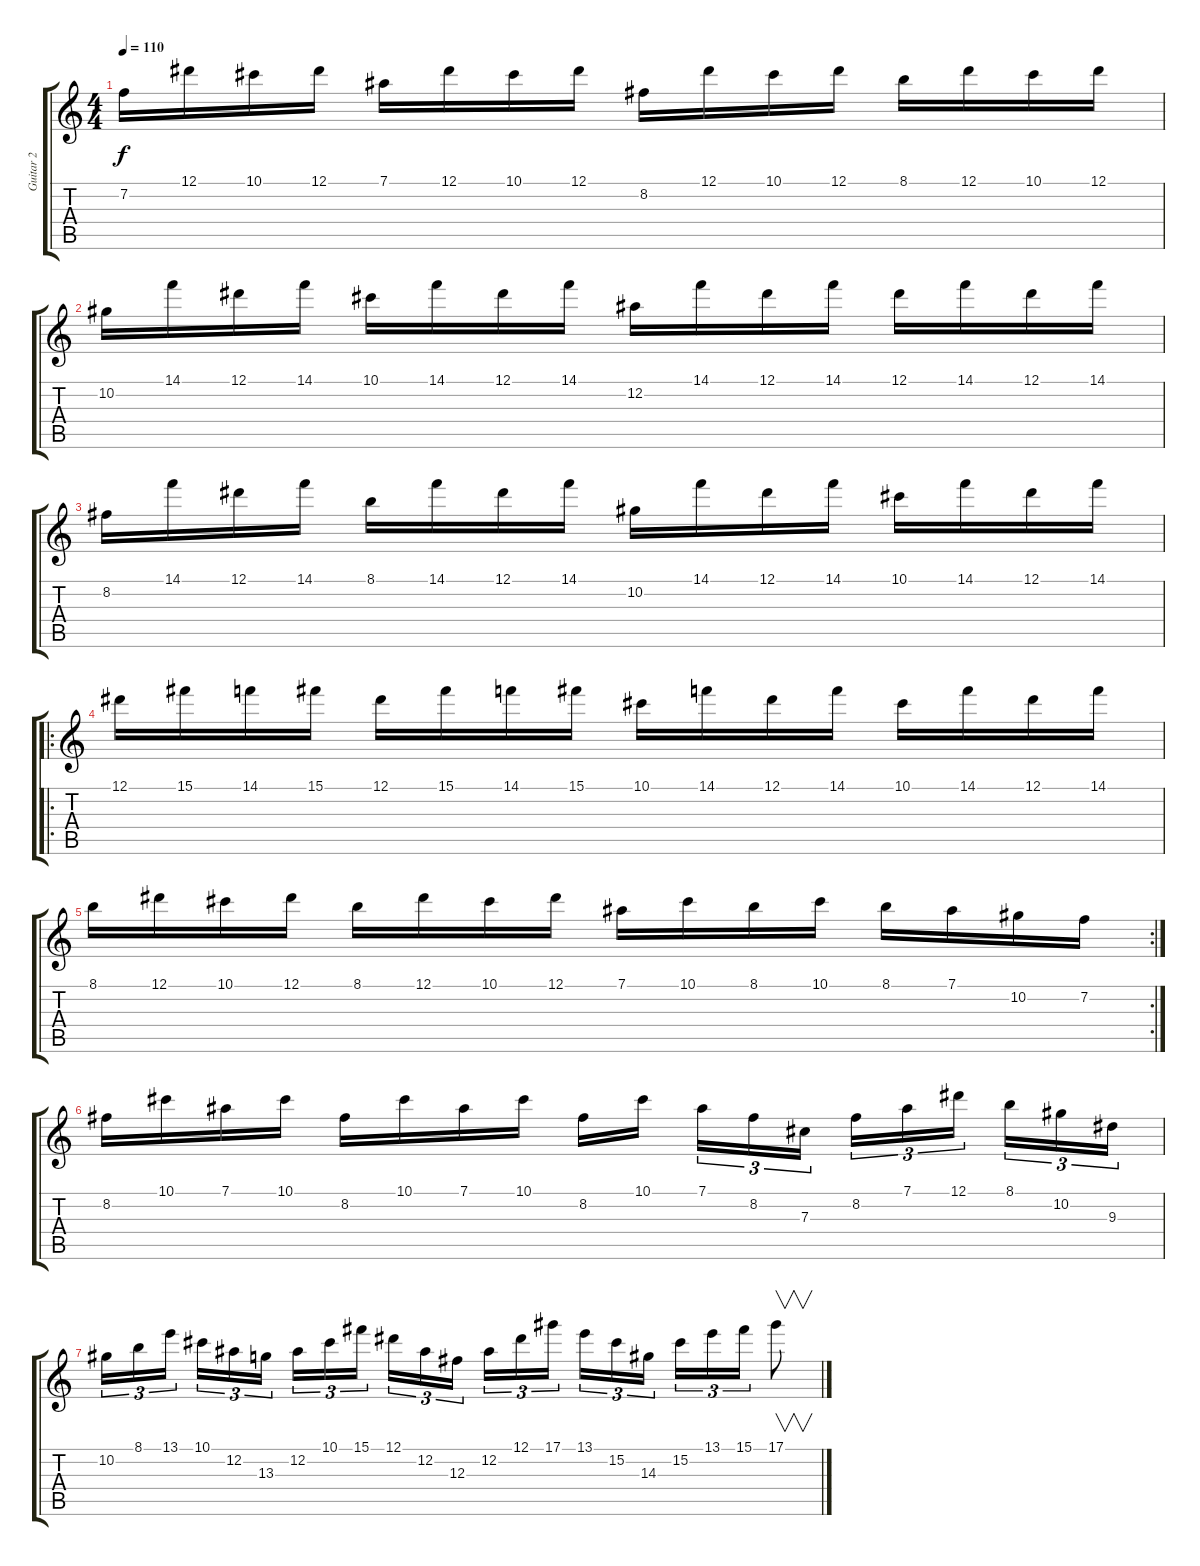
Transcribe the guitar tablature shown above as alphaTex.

\track ("Guitar 2" "Guitar 2") {instrument distortionguitar}
\staff {score tabs}
\tuning (Eb4 Bb3 Gb3 Db3 Ab2 Eb2) {hide}
\ts (4 4)
\tempo 110
\clef g2
\ks c
7.2.16{dy f} 12.1.16 10.1.16 12.1.16 7.1.16 12.1.16 10.1.16 12.1.16 8.2.16 12.1.16 10.1.16 12.1.16 8.1.16 12.1.16 10.1.16 12.1.16 |
10.2.16 14.1.16 12.1.16 14.1.16 10.1.16 14.1.16 12.1.16 14.1.16 12.2.16 14.1.16 12.1.16 14.1.16 12.1.16 14.1.16 12.1.16 14.1.16 |
8.2.16 14.1.16 12.1.16 14.1.16 8.1.16 14.1.16 12.1.16 14.1.16 10.2.16 14.1.16 12.1.16 14.1.16 10.1.16 14.1.16 12.1.16 14.1.16 |
\ro
12.1.16 15.1.16 14.1.16 15.1.16 12.1.16 15.1.16 14.1.16 15.1.16 10.1.16 14.1.16 12.1.16 14.1.16 10.1.16 14.1.16 12.1.16 14.1.16 |
\rc 2
8.1.16 12.1.16 10.1.16 12.1.16 8.1.16 12.1.16 10.1.16 12.1.16 7.1.16 10.1.16 8.1.16 10.1.16 8.1.16 7.1.16 10.2.16 7.2.16 |
8.2.16 10.1.16 7.1.16 10.1.16 8.2.16 10.1.16 7.1.16 10.1.16 8.2.16 10.1.16{beam splitsecondary} 7.1.16{tu (3 2)} 8.2.16{tu (3 2)} 7.3.16{tu (3 2)} 8.2.16{tu (3 2)} 7.1.16{tu (3 2)} 12.1.16{tu (3 2) beam splitsecondary} 8.1.16{tu (3 2)} 10.2.16{tu (3 2)} 9.3.16{tu (3 2)} |
10.2.16{tu (3 2)} 8.1.16{tu (3 2)} 13.1.16{tu (3 2) beam splitsecondary} 10.1.16{tu (3 2)} 12.2.16{tu (3 2)} 13.3.16{tu (3 2)} 12.2.16{tu (3 2)} 10.1.16{tu (3 2)} 15.1.16{tu (3 2) beam splitsecondary} 12.1.16{tu (3 2)} 12.2.16{tu (3 2)} 12.3.16{tu (3 2)} 12.2.16{tu (3 2)} 12.1.16{tu (3 2)} 17.1.16{tu (3 2) beam splitsecondary} 13.1.16{tu (3 2)} 15.2.16{tu (3 2)} 14.3.16{tu (3 2)} 15.2.16{tu (3 2)} 13.1.16{tu (3 2)} 15.1.16{tu (3 2)} 17.1.8{v}
